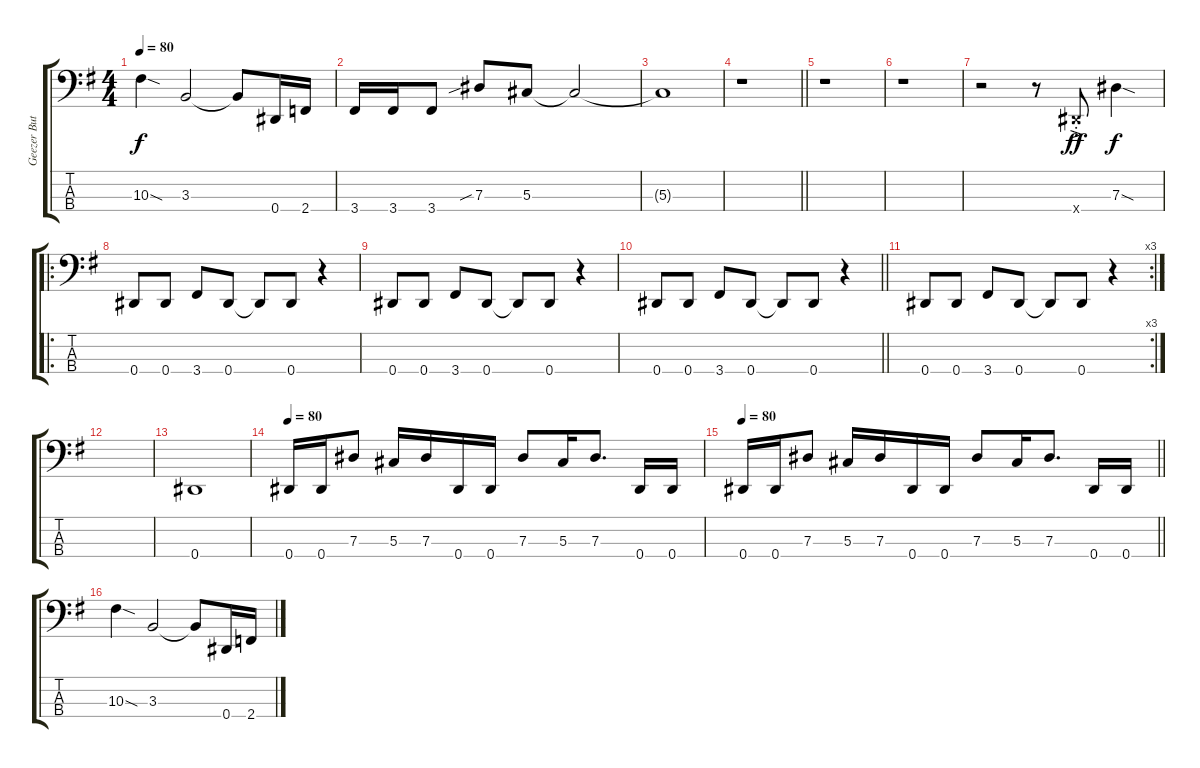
\track ("Geezer Butler" "Geezer But") {instrument electricbassfinger}
\staff {score tabs}
\tuning (Gb2 Db2 Ab1 Eb1) {hide}
\ts (4 4)
\tempo 80
\clef f4
\ks g
10.3{sod}.4{dy f} 3.3.2 3.3{t}.8 0.4.16 2.4.16 |
3.4.16 3.4.16 3.4.8 7.3{sib}.8 5.3.8 5.3{t}.2 |
5.3{t}.1 |
\barLineRight lightlight
r.1 |
r.1 |
r.1 |
r.2 r.8 0.4{ac st x}.8{dy ff} 7.3{sod}.4{dy f} |
\ro
0.4.8 0.4.8 3.4.8 0.4.8 0.4{t}.8 0.4.8 r.4 |
0.4.8 0.4.8 3.4.8 0.4.8 0.4{t}.8 0.4.8 r.4 |
\barLineRight lightlight
0.4.8 0.4.8 3.4.8 0.4.8 0.4{t}.8 0.4.8 r.4 |
\rc 3
0.4.8 0.4.8 3.4.8 0.4.8 0.4{t}.8 0.4.8 r.4 |
|
0.4.1 |
\tempo 80
0.4.16 0.4.16 7.3.8 5.3.16 7.3.16 0.4.16 0.4.16 7.3.8 5.3.16 7.3.8{d} 0.4.16 0.4.16 |
\tempo 80
\barLineRight lightlight
0.4.16 0.4.16 7.3.8 5.3.16 7.3.16 0.4.16 0.4.16 7.3.8 5.3.16 7.3.8{d} 0.4.16 0.4.16 |
10.3{sod}.4 3.3.2 3.3{t}.8 0.4.16 2.4.16
